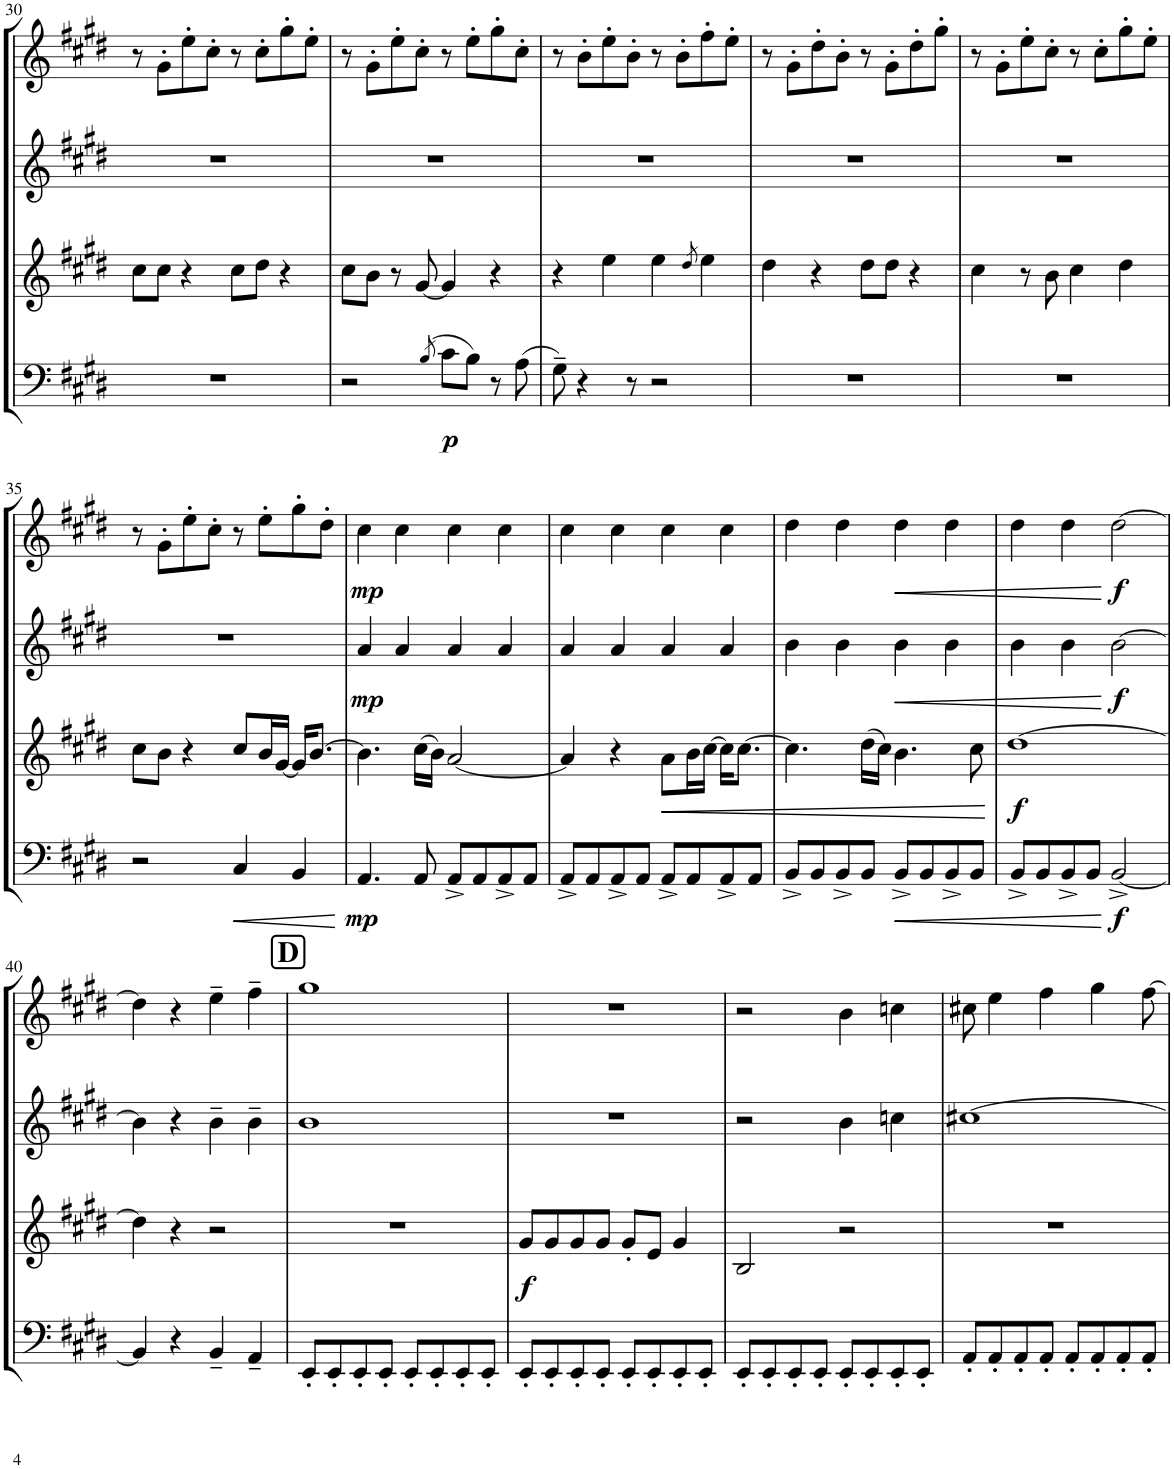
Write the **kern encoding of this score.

**kern	**dynam	**kern	**dynam	**kern	**dynam	**kern	**dynam
*part4	*part4	*part3	*part3	*part2	*part2	*part1	*part1
*staff4	*staff4	*staff3	*staff3	*staff2	*staff2	*staff1	*staff1
*I"Bassoon	*	*I"Bb Clarinet	*	*I"Oboe	*	*I"Flute	*
*I'Bsn	*	*I'Cl	*	*I'Ob	*	*I'Fl	*
!!LO:PB:g=z
*clefF4	*	*clefG2	*	*clefG2	*	*clefG2	*
*	*	*ITrd1c2	*	*	*	*	*
*k[f#c#g#d#]	*	*k[f#c#g#d#]	*	*k[f#c#g#d#]	*	*k[f#c#g#d#]	*
*M4/4	*	*M4/4	*	*M4/4	*	*M4/4	*
=30	=30	=30	=30	=30	=30	=30	=30
1r	.	8cc#\L	.	1r	.	8r	.
.	.	8cc#\J	.	.	.	8g#'\L	.
.	.	4r	.	.	.	8ee'\	.
.	.	.	.	.	.	8cc#'\J	.
.	.	8cc#\L	.	.	.	8r	.
.	.	8dd#\J	.	.	.	8cc#'\L	.
.	.	4r	.	.	.	8gg#'\	.
.	.	.	.	.	.	8ee'\J	.
=31	=31	=31	=31	=31	=31	=31	=31
2r	.	8cc#\L	.	1r	.	8r	.
.	.	8b\J	.	.	.	8g#'\L	.
.	.	8r	.	.	.	8ee'\	.
.	.	[8g#/	.	.	.	8cc#'\J	.
(>8qB/	.	.	.	.	.	.	.
!	!LO:DY:b	!	!	!	!	!	!
8c#\L	p	4g#/]	.	.	.	8r	.
8B\J)	.	.	.	.	.	8ee'\L	.
8r	.	4r	.	.	.	8gg#'\	.
(8A\	.	.	.	.	.	8cc#'\J	.
=32	=32	=32	=32	=32	=32	=32	=32
8G#~\)	.	4r	.	1r	.	8r	.
4r	.	.	.	.	.	8b'\L	.
.	.	4ee\	.	.	.	8ee'\	.
8r	.	.	.	.	.	8b'\J	.
2r	.	4ee\	.	.	.	8r	.
.	.	.	.	.	.	8b'\L	.
.	.	8qdd#/	.	.	.	.	.
.	.	4ee\	.	.	.	8ff#'\	.
.	.	.	.	.	.	8ee'\J	.
=33	=33	=33	=33	=33	=33	=33	=33
1r	.	4dd#\	.	1r	.	8r	.
.	.	.	.	.	.	8g#'\L	.
.	.	4r	.	.	.	8dd#'\	.
.	.	.	.	.	.	8b'\J	.
.	.	8dd#\L	.	.	.	8r	.
.	.	8dd#\J	.	.	.	8g#'\L	.
.	.	4r	.	.	.	8dd#'\	.
.	.	.	.	.	.	8gg#'\J	.
=34	=34	=34	=34	=34	=34	=34	=34
1r	.	4cc#\	.	1r	.	8r	.
.	.	.	.	.	.	8g#'\L	.
.	.	8r	.	.	.	8ee'\	.
.	.	8b\	.	.	.	8cc#'\J	.
.	.	4cc#\	.	.	.	8r	.
.	.	.	.	.	.	8cc#'\L	.
.	.	4dd#\	.	.	.	8gg#'\	.
.	.	.	.	.	.	8ee'\J	.
!!LO:LB:g=z
=35	=35	=35	=35	=35	=35	=35	=35
2r	.	8cc#\L	.	1r	.	8r	.
.	.	8b\J	.	.	.	8g#'\L	.
.	.	4r	.	.	.	8ee'\	.
.	.	.	.	.	.	8cc#'\J	.
!	!LO:HP:b	!	!	!	!	!	!
4C#/	<	8cc#/L	.	.	.	8r	.
.	.	16b/L	.	.	.	8ee'\L	.
.	.	[16g#/JJ	.	.	.	.	.
4BB/	.	16g#/KL]	.	.	.	8gg#'\	.
.	.	[8.b/J	.	.	.	.	.
.	.	.	.	.	.	8dd#'\J	.
.	[	.	.	.	.	.	.
=36	=36	=36	=36	=36	=36	=36	=36
!	!LO:DY:b	!	!	!	!LO:DY:b	!	!LO:DY:b
4.AA/	mp	4.b\]	.	4a/	mp	4cc#\	mp
.	.	.	.	4a/	.	4cc#\	.
8AA/	.	(16cc#\LL	.	.	.	.	.
.	.	16b\JJ)	.	.	.	.	.
8AA^/L	.	[2a/	.	4a/	.	4cc#\	.
8AA/	.	.	.	.	.	.	.
8AA^/	.	.	.	4a/	.	4cc#\	.
8AA/J	.	.	.	.	.	.	.
=37	=37	=37	=37	=37	=37	=37	=37
8AA^/L	.	4a/]	.	4a/	.	4cc#\	.
8AA/	.	.	.	.	.	.	.
8AA^/	.	4r	.	4a/	.	4cc#\	.
8AA/J	.	.	.	.	.	.	.
!	!	!	!LO:HP:b	!	!	!	!
8AA^/L	.	8a\L	<	4a/	.	4cc#\	.
8AA/	.	16b\L	.	.	.	.	.
.	.	[16cc#\JJ	.	.	.	.	.
8AA^/	.	16cc#\KL]	.	4a/	.	4cc#\	.
.	.	[8.cc#\J	.	.	.	.	.
8AA/J	.	.	.	.	.	.	.
=38	=38	=38	=38	=38	=38	=38	=38
8BB^/L	.	4.cc#\]	.	4b\	.	4dd#\	.
8BB/	.	.	.	.	.	.	.
8BB^/	.	.	.	4b\	.	4dd#\	.
8BB/J	.	(16dd#\LL	.	.	.	.	.
.	.	16cc#\JJ)	.	.	.	.	.
!	!LO:HP:b	!	!	!	!LO:HP:b	!	!LO:HP:b
8BB^/L	<	4.b\	.	4b\	<	4dd#\	<
8BB/	.	.	.	.	.	.	.
8BB^/	.	.	.	4b\	.	4dd#\	.
8BB/J	.	8cc#\	.	.	.	.	.
.	.	.	[	.	.	.	.
=39	=39	=39	=39	=39	=39	=39	=39
!	!	!	!LO:DY:b	!	!	!	!
8BB^/L	.	[1dd#	f	4b\	.	4dd#\	.
8BB/	.	.	.	.	.	.	.
8BB^/	.	.	.	4b\	.	4dd#\	.
8BB/J	.	.	.	.	.	.	.
!	!LO:DY:n=1:b	!	!	!	!LO:DY:n=1:b	!	!LO:DY:n=1:b
[2BB^/	[ f	.	.	[2b\	[ f	[2dd#\	[ f
!!LO:LB:g=z
=40	=40	=40	=40	=40	=40	=40	=40
4BB/]	.	4dd#\]	.	4b\]	.	4dd#\]	.
4r	.	4r	.	4r	.	4r	.
4BB~/	.	2r	.	4b~\	.	4ee~\	.
4AA~/	.	.	.	4b~\	.	4ff#~\	.
!!LO:REH:place=s1:a:B:cj:fs=14:t=D
=41	=41	=41	=41	=41	=41	=41	=41
8EE'/L	.	1r	.	1b	.	1gg#	.
8EE'/	.	.	.	.	.	.	.
8EE'/	.	.	.	.	.	.	.
8EE'/J	.	.	.	.	.	.	.
8EE'/L	.	.	.	.	.	.	.
8EE'/	.	.	.	.	.	.	.
8EE'/	.	.	.	.	.	.	.
8EE'/J	.	.	.	.	.	.	.
=42	=42	=42	=42	=42	=42	=42	=42
!	!	!	!LO:DY:b	!	!	!	!
8EE'/L	.	8g#/L	f	1r	.	1r	.
8EE'/	.	8g#/	.	.	.	.	.
8EE'/	.	8g#/	.	.	.	.	.
8EE'/J	.	8g#/J	.	.	.	.	.
8EE'/L	.	8g#'/L	.	.	.	.	.
8EE'/	.	8e/J	.	.	.	.	.
8EE'/	.	4g#/	.	.	.	.	.
8EE'/J	.	.	.	.	.	.	.
=43	=43	=43	=43	=43	=43	=43	=43
8EE'/L	.	2B/	.	2r	.	2r	.
8EE'/	.	.	.	.	.	.	.
8EE'/	.	.	.	.	.	.	.
8EE'/J	.	.	.	.	.	.	.
8EE'/L	.	2r	.	4b\	.	4b\	.
8EE'/	.	.	.	.	.	.	.
8EE'/	.	.	.	4ccn\	.	4ccn\	.
8EE'/J	.	.	.	.	.	.	.
=44	=44	=44	=44	=44	=44	=44	=44
8AA'/L	.	1r	.	[1cc#X	.	8cc#X\	.
8AA'/	.	.	.	.	.	4ee\	.
8AA'/	.	.	.	.	.	.	.
8AA'/J	.	.	.	.	.	4ff#\	.
8AA'/L	.	.	.	.	.	.	.
8AA'/	.	.	.	.	.	4gg#\	.
8AA'/	.	.	.	.	.	.	.
8AA'/J	.	.	.	.	.	[8ff#\	.
=	=	=	=	=	=	=	=
*-	*-	*-	*-	*-	*-	*-	*-
